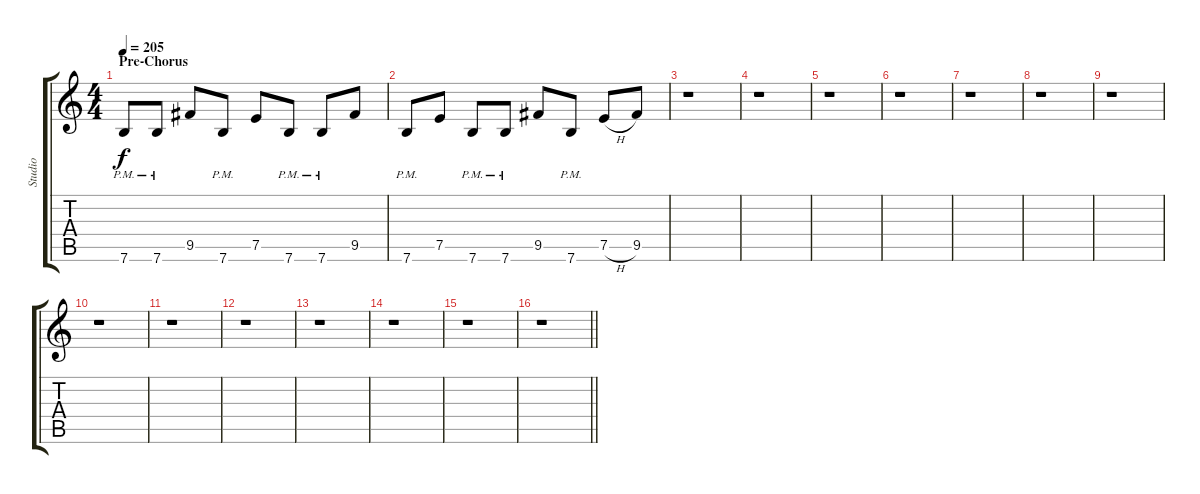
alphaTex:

\track ("Studio" "Studio") {instrument distortionguitar}
\staff {score tabs}
\tuning (E4 B3 G3 D3 A2 E2) {hide}
\ts (4 4)
\section ("" "Pre-Chorus")
\tempo 205
\clef g2
\ks c
7.6{pm}.8{dy f volume 16 balance 0} 7.6{pm}.8 9.5.8 7.6{pm}.8 7.5.8 7.6{pm}.8 7.6{pm}.8 9.5.8 |
7.6{pm}.8 7.5.8 7.6{pm}.8 7.6{pm}.8 9.5.8 7.6{pm}.8 7.5{h}.8 9.5.8 |
r.1{volume 12 balance 8} |
r.1 |
r.1 |
r.1 |
r.1 |
r.1 |
r.1 |
r.1 |
r.1 |
r.1 |
r.1 |
r.1 |
r.1 |
\barLineRight lightlight
r.1
